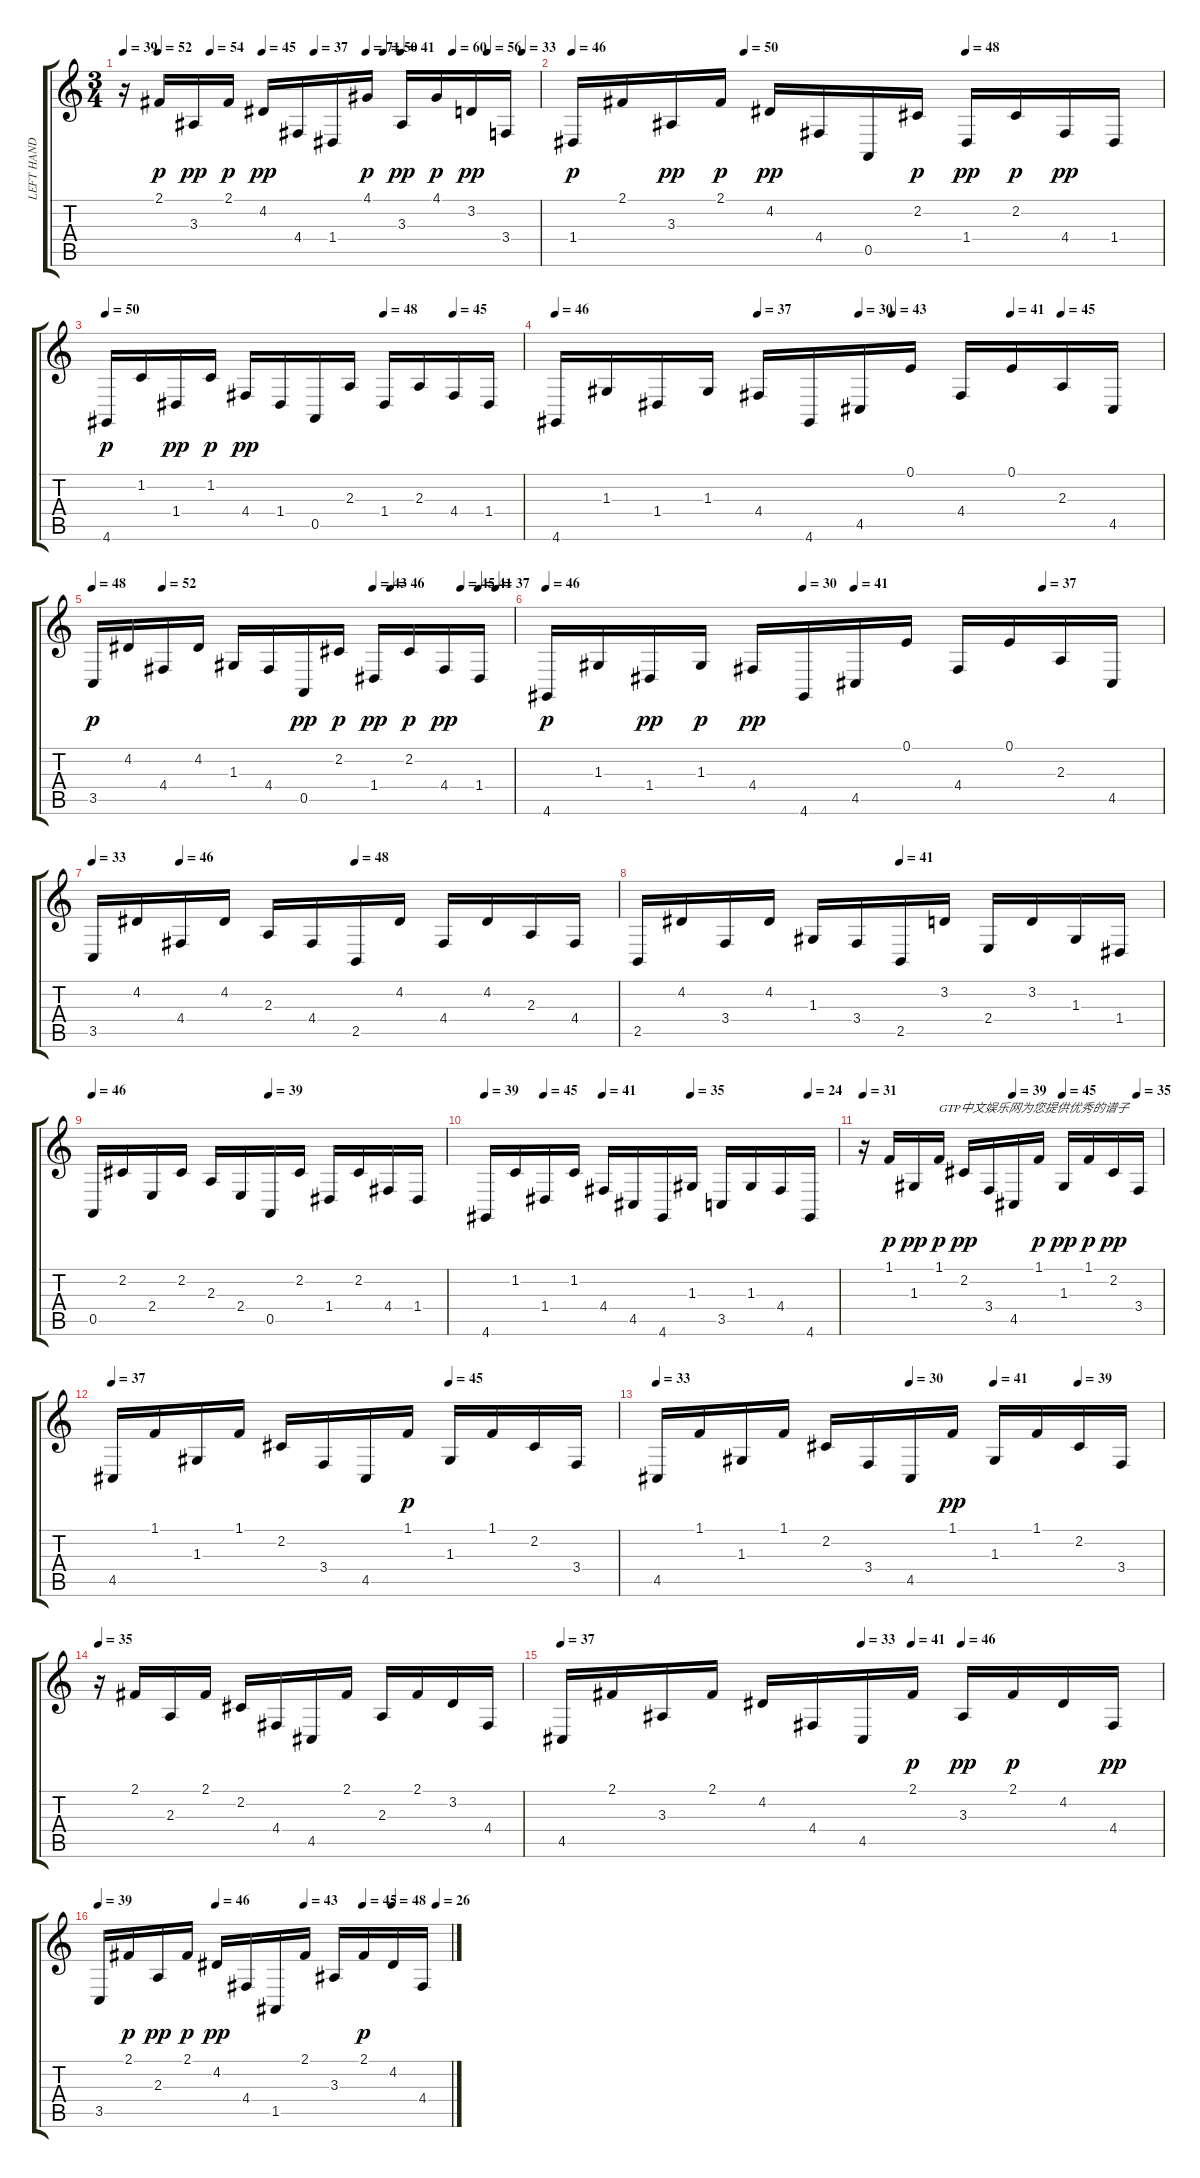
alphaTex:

\track ("LEFT HAND" "LEFT HAND") {instrument acousticgrandpiano}
\staff {score tabs}
\tuning (E4 B3 G3 D3 A2 E2) {hide}
\ts (3 4)
\tempo 39
\tempo (52 0.08333333333333333)
\tempo (54 0.20833333333333334)
\tempo (45 0.3333333333333333)
\tempo (37 0.4583333333333333)
\tempo (71 0.5833333333333334)
\tempo (50 0.625)
\tempo (41 0.6666666666666666)
\tempo (60 0.7916666666666666)
\tempo (56 0.875)
\tempo (33 0.9583333333333334)
\clef g2
\ks c
r.16{dy pp} 2.1.16{dy p} 3.3.16{dy pp} 2.1.16{dy p} 4.2.16{dy pp} 4.4.16 1.4.16 4.1.16{dy p} 3.3.16{dy pp} 4.1.16{dy p} 3.2.16{dy pp} 3.4.16 |
\tempo 46
\tempo (50 0.2916666666666667)
\tempo (48 0.6666666666666666)
1.4.16{dy p} 2.1.16 3.3.16{dy pp} 2.1.16{dy p} 4.2.16{dy pp} 4.4.16 0.5.16 2.2.16{dy p} 1.4.16{dy pp} 2.2.16{dy p} 4.4.16{dy pp} 1.4.16 |
\tempo 50
\tempo (48 0.6666666666666666)
\tempo (45 0.8333333333333334)
4.6.16{dy p} 1.2.16 1.4.16{dy pp} 1.2.16{dy p} 4.4.16{dy pp} 1.4.16 0.5.16 2.3.16 1.4.16 2.3.16 4.4.16 1.4.16 |
\tempo 46
\tempo (37 0.3333333333333333)
\tempo (30 0.5)
\tempo (43 0.5555555555555556)
\tempo (41 0.75)
\tempo (45 0.8333333333333334)
4.6.16 1.3.16 1.4.16 1.3.16 4.4.16 4.6.16 4.5.16 0.1.16 4.4.16 0.1.16 2.3.16 4.5.16 |
\tempo 48
\tempo (52 0.16666666666666666)
\tempo (43 0.6666666666666666)
\tempo (46 0.7083333333333334)
\tempo (45 0.875)
\tempo (41 0.9166666666666666)
\tempo (37 0.9583333333333334)
3.5.16{dy p} 4.2.16 4.4.16 4.2.16 1.3.16 4.4.16 0.5.16{dy pp} 2.2.16{dy p} 1.4.16{dy pp} 2.2.16{dy p} 4.4.16{dy pp} 1.4.16 |
\tempo 46
\tempo (30 0.4166666666666667)
\tempo (41 0.5)
\tempo (37 0.8055555555555556)
4.6.16{dy p} 1.3.16 1.4.16{dy pp} 1.3.16{dy p} 4.4.16{dy pp} 4.6.16 4.5.16 0.1.16 4.4.16 0.1.16 2.3.16 4.5.16 |
\tempo 33
\tempo (46 0.16666666666666666)
\tempo (48 0.5)
3.5.16 4.2.16 4.4.16 4.2.16 2.3.16 4.4.16 2.5.16 4.2.16 4.4.16 4.2.16 2.3.16 4.4.16 |
\tempo (41 0.5)
2.5.16 4.2.16 3.4.16 4.2.16 1.3.16 3.4.16 2.5.16 3.2.16 2.4.16 3.2.16 1.3.16 1.4.16 |
\tempo 46
\tempo (39 0.5)
0.5.16 2.2.16 2.4.16 2.2.16 2.3.16 2.4.16 0.5.16 2.2.16 1.4.16 2.2.16 4.4.16 1.4.16 |
\tempo 39
\tempo (45 0.16666666666666666)
\tempo (41 0.3333333333333333)
\tempo (35 0.5833333333333334)
\tempo (24 0.9166666666666666)
4.6.16 1.2.16 1.4.16 1.2.16 4.4.16 4.5.16 4.6.16 1.3.16 3.5.16 1.3.16 4.4.16 4.6.16 |
\tempo 31
\tempo (39 0.5)
\tempo (45 0.6666666666666666)
\tempo (35 0.9166666666666666)
r.16 1.1.16{dy p} 1.3.16{dy pp} 1.1.16{txt "GTP中文娱乐网为您提供优秀的谱子" dy p} 2.2.16{dy pp} 3.4.16 4.5.16 1.1.16{dy p} 1.3.16{dy pp} 1.1.16{dy p} 2.2.16{dy pp} 3.4.16 |
\tempo 37
\tempo (45 0.6666666666666666)
4.5.16 1.1.16 1.3.16 1.1.16 2.2.16 3.4.16 4.5.16 1.1.16{dy p} 1.3.16 1.1.16 2.2.16 3.4.16 |
\tempo 33
\tempo (30 0.5)
\tempo (41 0.6666666666666666)
\tempo (39 0.8333333333333334)
4.5.16 1.1.16 1.3.16 1.1.16 2.2.16 3.4.16 4.5.16 1.1.16{dy pp} 1.3.16 1.1.16 2.2.16 3.4.16 |
\tempo 35
r.16 2.1.16 2.3.16 2.1.16 2.2.16 4.4.16 4.5.16 2.1.16 2.3.16 2.1.16 3.2.16 4.4.16 |
\tempo 37
\tempo (33 0.5)
\tempo (41 0.5833333333333334)
\tempo (46 0.6666666666666666)
4.5.16 2.1.16 3.3.16 2.1.16 4.2.16 4.4.16 4.5.16 2.1.16{dy p} 3.3.16{dy pp} 2.1.16{dy p} 4.2.16 4.4.16{dy pp} |
\tempo 39
\tempo (46 0.3333333333333333)
\tempo (43 0.5833333333333334)
\tempo (45 0.75)
\tempo (48 0.8333333333333334)
\tempo (26 0.9583333333333334)
3.5.16 2.1.16{dy p} 2.3.16{dy pp} 2.1.16{dy p} 4.2.16{dy pp} 4.4.16 1.5.16 2.1.16 3.3.16 2.1.16{dy p} 4.2.16 4.4.16
